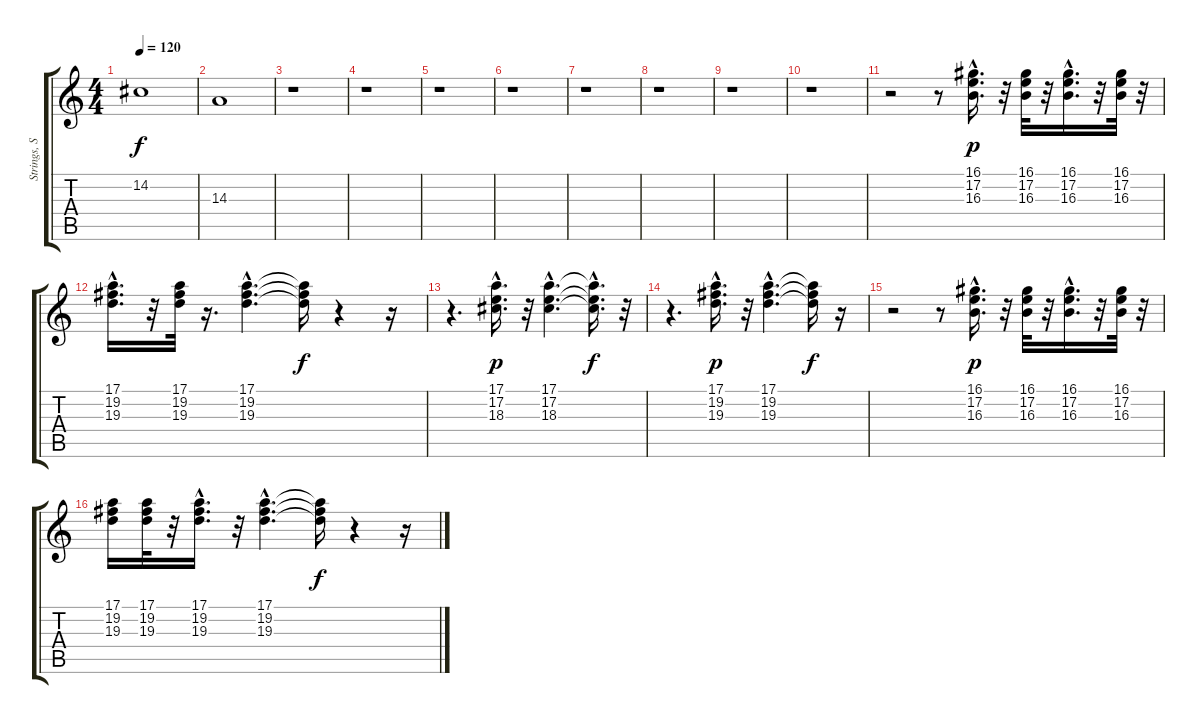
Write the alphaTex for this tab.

\track ("Strings, Synth Brass & Synth Lead" "Strings, S") {instrument stringensemble1}
\staff {score tabs}
\tuning (E4 B3 G3 D3 A2 E2) {hide}
\ts (4 4)
\tempo 120
\clef g2
\ks c
14.2.1{dy f} |
14.3.1 |
r.1 |
r.1 |
r.1 |
r.1 |
r.1 |
r.1 |
r.1 |
r.1 |
r.2 r.8 (16.1{hac} 17.2{hac} 16.3{hac}).16{d dy p instrument synthbrass2} r.32 (16.1 17.2 16.3).32 r.32 (16.1{hac} 17.2{hac} 16.3{hac}).16{d} r.32 (16.1 17.2 16.3).32 r.32 |
(17.1{hac} 19.2{hac} 19.3{hac}).16{d} r.32 (17.1 19.2 19.3).32 r.16{d} (17.1{hac} 19.2{hac} 19.3{hac}).4{d} (17.1{t} 19.2{t} 19.3{t}).16{dy f} r.4 r.16 |
r.4{d} (17.1{hac} 17.2{hac} 18.3{hac}).16{d dy p} r.32 (17.1{hac} 17.2{hac} 18.3{hac}).4{d} (17.1{t} 17.2{hac t} 18.3{t}).16{d dy f} r.32 |
r.4{d} (17.1{hac} 19.2{hac} 19.3{hac}).16{d dy p} r.32 (17.1{hac} 19.2{hac} 19.3{hac}).4{d} (17.1{t} 19.2{t} 19.3{t}).16{dy f} r.16 |
r.2 r.8 (16.1{hac} 17.2{hac} 16.3{hac}).16{d dy p} r.32 (16.1 17.2 16.3).32 r.32 (16.1{hac} 17.2{hac} 16.3{hac}).16{d} r.32 (16.1 17.2 16.3).32 r.32 |
(17.1 19.2 19.3).16 (17.1 19.2 19.3).32 r.32 (17.1{hac} 19.2{hac} 19.3{hac}).16{d} r.32 (17.1{hac} 19.2{hac} 19.3{hac}).4{d} (17.1{t} 19.2{t} 19.3{t}).16{dy f} r.4 r.16
